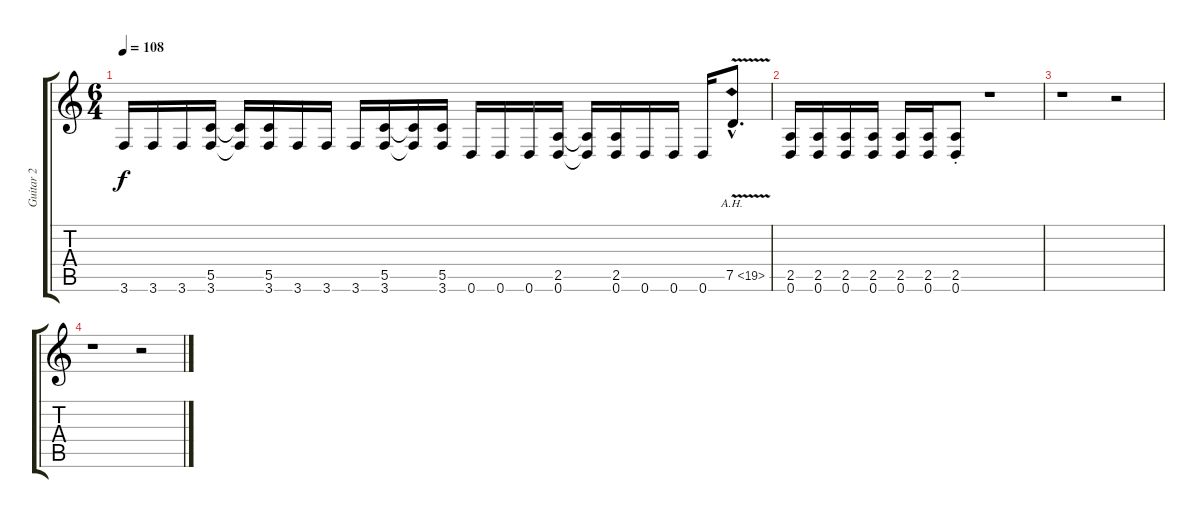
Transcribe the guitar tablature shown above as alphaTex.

\track ("Guitar 2" "Guitar 2") {instrument distortionguitar}
\staff {score tabs}
\tuning (D4 A3 F3 C3 G2 D2) {hide}
\ts (6 4)
\tempo 108
\clef g2
\ks c
3.6.16{dy f} 3.6.16 3.6.16 (5.5 3.6).16 (5.5{t} 3.6{t}).16 (5.5 3.6).16 3.6.16 3.6.16 3.6.16 (5.5 3.6).16 (5.5{t} 3.6{t}).16 (5.5 3.6).16 0.6.16 0.6.16 0.6.16 (2.5 0.6).16 (2.5{t} 0.6{t}).16 (2.5 0.6).16 0.6.16 0.6.16 0.6.16 7.5{ah 12 v hac}.8{d} |
(2.5 0.6).16 (2.5 0.6).16 (2.5 0.6).16 (2.5 0.6).16 (2.5 0.6).16 (2.5 0.6).16 (2.5{st} 0.6{st}).8 r.1 |
r.1 r.2 |
r.1 r.2
